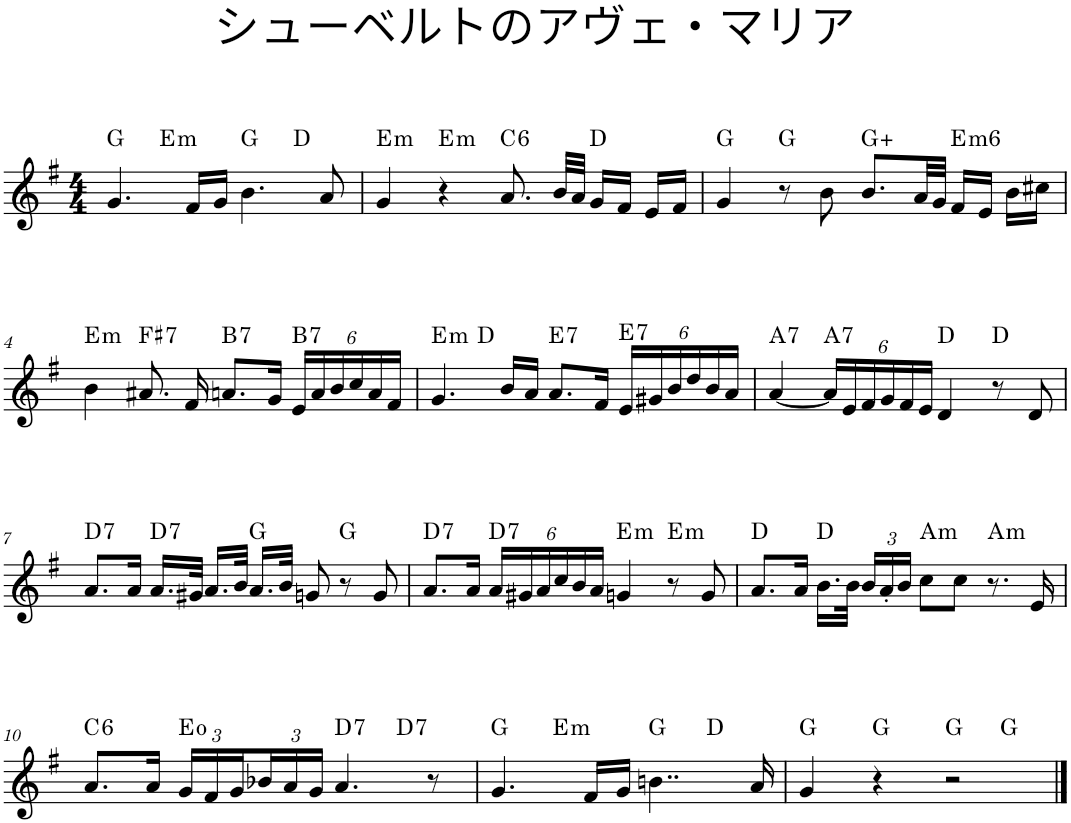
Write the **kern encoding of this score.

**kern	**harte
*part1	*part1
*staff1	*
*I"Piano	*
*I'Pno.	*
*clefG2	*
*k[f#]	*
*M4/4	*
=1	=1
*^	*
*	*^	*
4.g/	4ryy	2.ryy	G:maj
!	!	!	!LO:H:kt=m
.	2.ryy	.	E:min
16f#/LL	.	.	.
16g/JJ	.	.	.
4.b\	.	.	G:maj
.	.	4ryy	D:maj
8a/	.	.	.
=2	=2	=2	=2
!	!	!	!LO:H:kt=m
*v	*v	*v	*
4g/	E:min
!	!LO:H:kt=m
4r	E:min
!	!LO:H:kt=6
8.a/	C:maj6
32b/LLL	.
32a/JJJ	.
16g/LL	D:maj
16f#/JJ	.
16e/LL	.
16f#/JJ	.
=3	=3
4g/	G:maj
8r	G:maj
8b\	.
8.b/L	G:aug
32a/LL	.
32g/JJJ	.
!	!LO:H:kt=m6
16f#/LL	E:min6
16e/JJ	.
16b\LL	.
16cc#X\JJ	.
!!LO:LB:g=z
=4	=4
!	!LO:H:kt=m
4b\	E:min
!	!LO:H:kt=7
8.a#X/	F#:7
16f#/	.
!	!LO:H:kt=7
8.an/L	B:7
16g/Jk	.
*Xbrackettup	*
!	!LO:H:kt=7
24e/LL	B:7
24a/	.
24b/	.
24cc/	.
24a/	.
24f#/JJ	.
=5	=5
!	!LO:H:kt=m
*^	*
4.g/	4ryy	E:min
.	2.ryy	D:maj
16b/LL	.	.
16a/JJ	.	.
!	!	!LO:H:kt=7
8.a/L	.	E:7
16f#/Jk	.	.
!	!	!LO:H:kt=7
24e/LL	.	E:7
24g#X/	.	.
24b/	.	.
24dd/	.	.
24b/	.	.
24a/JJ	.	.
=6	=6	=6
!	!	!LO:H:kt=7
*v	*v	*
[4a/	A:7
!	!LO:H:kt=7
24a/LL]	A:7
24e/	.
24f#/	.
24g/	.
24f#/	.
24e/JJ	.
4d/	D:maj
8r	D:maj
8d/	.
!!LO:LB:g=z
=7	=7
!	!LO:H:kt=7
8.a/L	D:7
16a/Jk	.
!	!LO:H:kt=7
16.a/LL	D:7
32g#X/JJk	.
16.a/LL	.
32b/JJk	.
16.a/LL	G:maj
32b/JJk	.
8gn/	.
8r	G:maj
8g/	.
=8	=8
!	!LO:H:kt=7
8.a/L	D:7
16a/Jk	.
!	!LO:H:kt=7
24a/LL	D:7
24g#X/	.
24a/	.
24cc/	.
24b/	.
24a/JJ	.
!	!LO:H:kt=m
4gn/	E:min
!	!LO:H:kt=m
8r	E:min
8g/	.
=9	=9
8.a/L	D:maj
16a/Jk	.
16.b\LL	D:maj
32b\JJk	.
24b/LL	.
24a'/	.
24b/JJ	.
!	!LO:H:kt=m
8cc\L	A:min
8cc\J	.
!	!LO:H:kt=m
8.r	A:min
16e/	.
!!LO:LB:g=z
=10	=10
!	!LO:H:kt=6
*^	*
8.a/L	2.ryy	C:maj6
16a/Jk	.	.
24g/LL	.	E:dim
24f#/	.	.
24g/	.	.
24b-X/	.	.
24a/	.	.
24g/JJ	.	.
!	!	!LO:H:kt=7
4.a/	.	D:7
!	!	!LO:H:kt=7
.	4ryy	D:7
8r	.	.
=11	=11	=11
*	*^	*
4.g/	4ryy	2.ryy	G:maj
!	!	!	!LO:H:kt=m
.	2.ryy	.	E:min
16f#/LL	.	.	.
16g/JJ	.	.	.
4..bn\	.	.	G:maj
.	.	4ryy	D:maj
16a/	.	.	.
*	*v	*v	*
=12	=12	=12
4g/	2.ryy	G:maj
4r	.	G:maj
2r	.	G:maj
.	4ryy	G:maj
*v	*v	*
==	==
*-	*-
